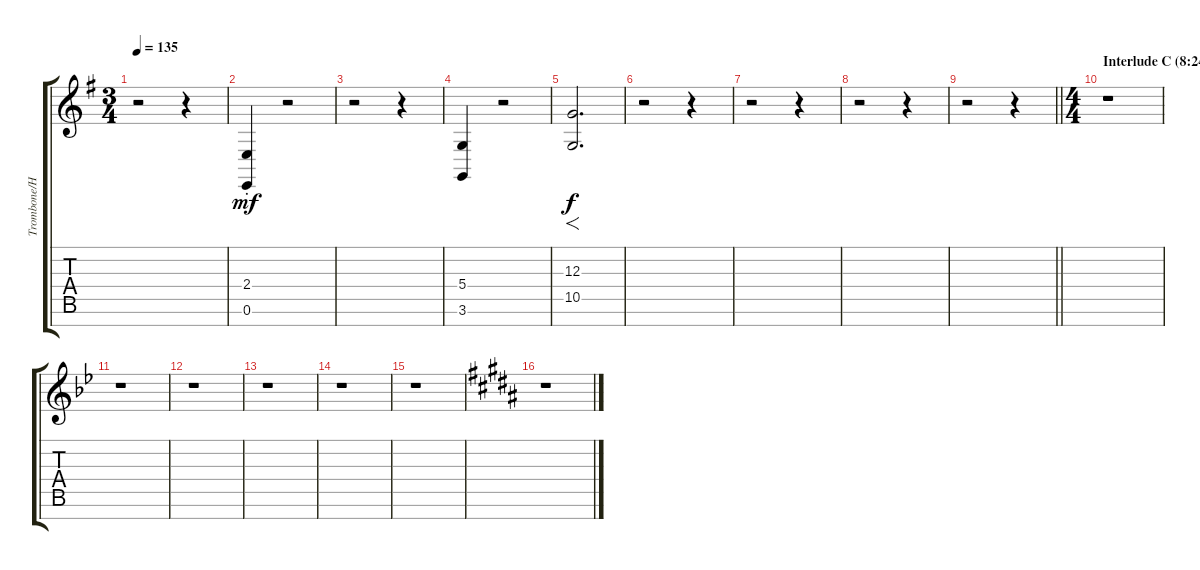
\track ("Trombone/Horn" "Trombone/H") {instrument trombone}
\staff {score tabs}
\tuning (E4 B3 G3 D3 A2 E2 B1) {hide}
\ts (3 4)
\tempo 135
\clef g2
\ks eminor
r.2{dy mf} r.4 |
(2.4{st} 0.6{st}).4 r.2 |
r.2 r.4 |
(5.4 3.6).4 r.2 |
(12.3 10.5).2{f d dy f} |
r.2 r.4 |
r.2 r.4 |
r.2 r.4 |
\barLineRight lightlight
r.2 r.4 |
\ts (4 4)
\section ("" "Interlude C (8:24)")
r.1 |
\ks gminor
r.1 |
r.1 |
r.1 |
r.1 |
r.1 |
\ks g#minor
r.1
